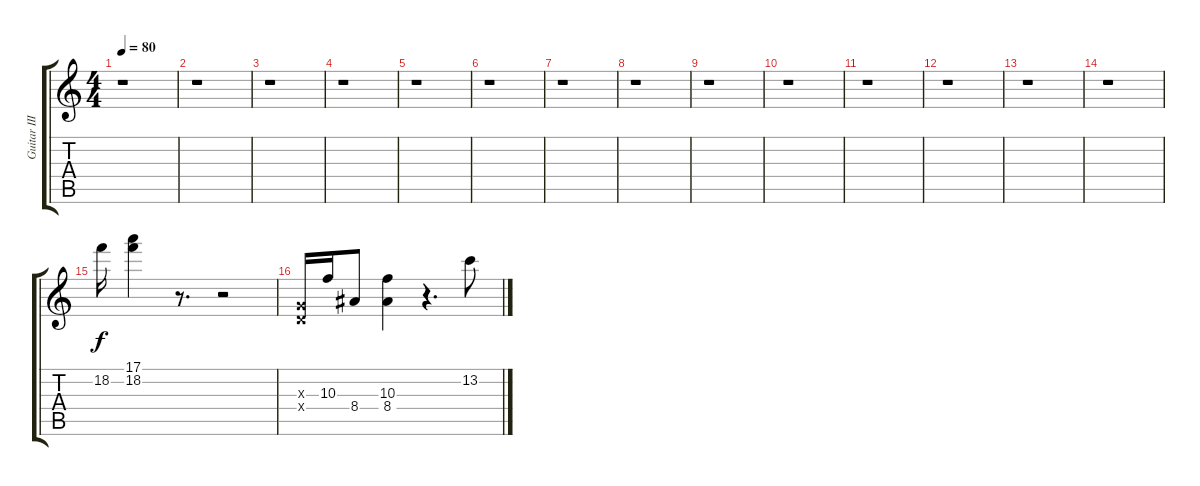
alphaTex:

\track ("Guitar III" "Guitar III") {instrument electricguitarclean}
\staff {score tabs}
\tuning (E4 B3 G3 D3 A2 E2) {hide}
\ts (4 4)
\tempo 80
\clef g2
\ks c
r.1{dy f} |
r.1 |
r.1 |
r.1 |
r.1 |
r.1 |
r.1 |
r.1 |
r.1 |
r.1 |
r.1 |
r.1 |
r.1 |
r.1 |
18.2.16{volume 16 instrument distortionguitar} (17.1 18.2).4 r.8{d} r.2 |
(0.3{x} 0.4{x}).16 10.3.16 8.4.8 (10.3 8.4).4 r.4{d} 13.2{ss}.8
